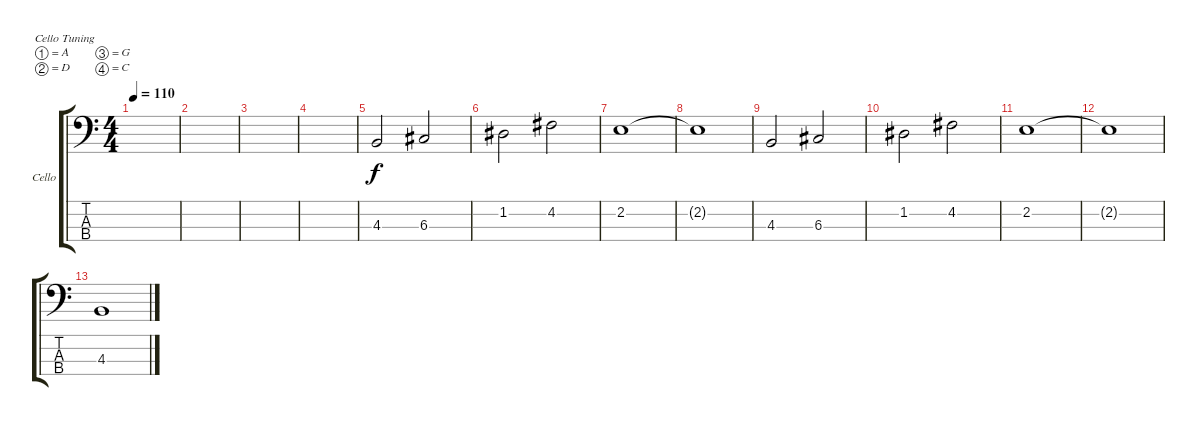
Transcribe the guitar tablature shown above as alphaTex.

\defaultSystemsLayout 4
\bracketExtendMode groupsimilarinstruments
\firstSystemTrackNameOrientation horizontal
\otherSystemsTrackNameOrientation horizontal
\track ("Cello" "Cello") {instrument cello}
\staff {score tabs}
\tuning (A3 D3 G2 C2)
\ts (4 4)
\tempo 110
\clef f4
\ks c
|
|
|
|
4.3.2 6.3.2 |
1.2.2 4.2.2 |
2.2.1 |
2.2{t}.1 |
4.3.2 6.3.2 |
1.2.2 4.2.2 |
2.2.1 |
2.2{t}.1 |
4.3.1
